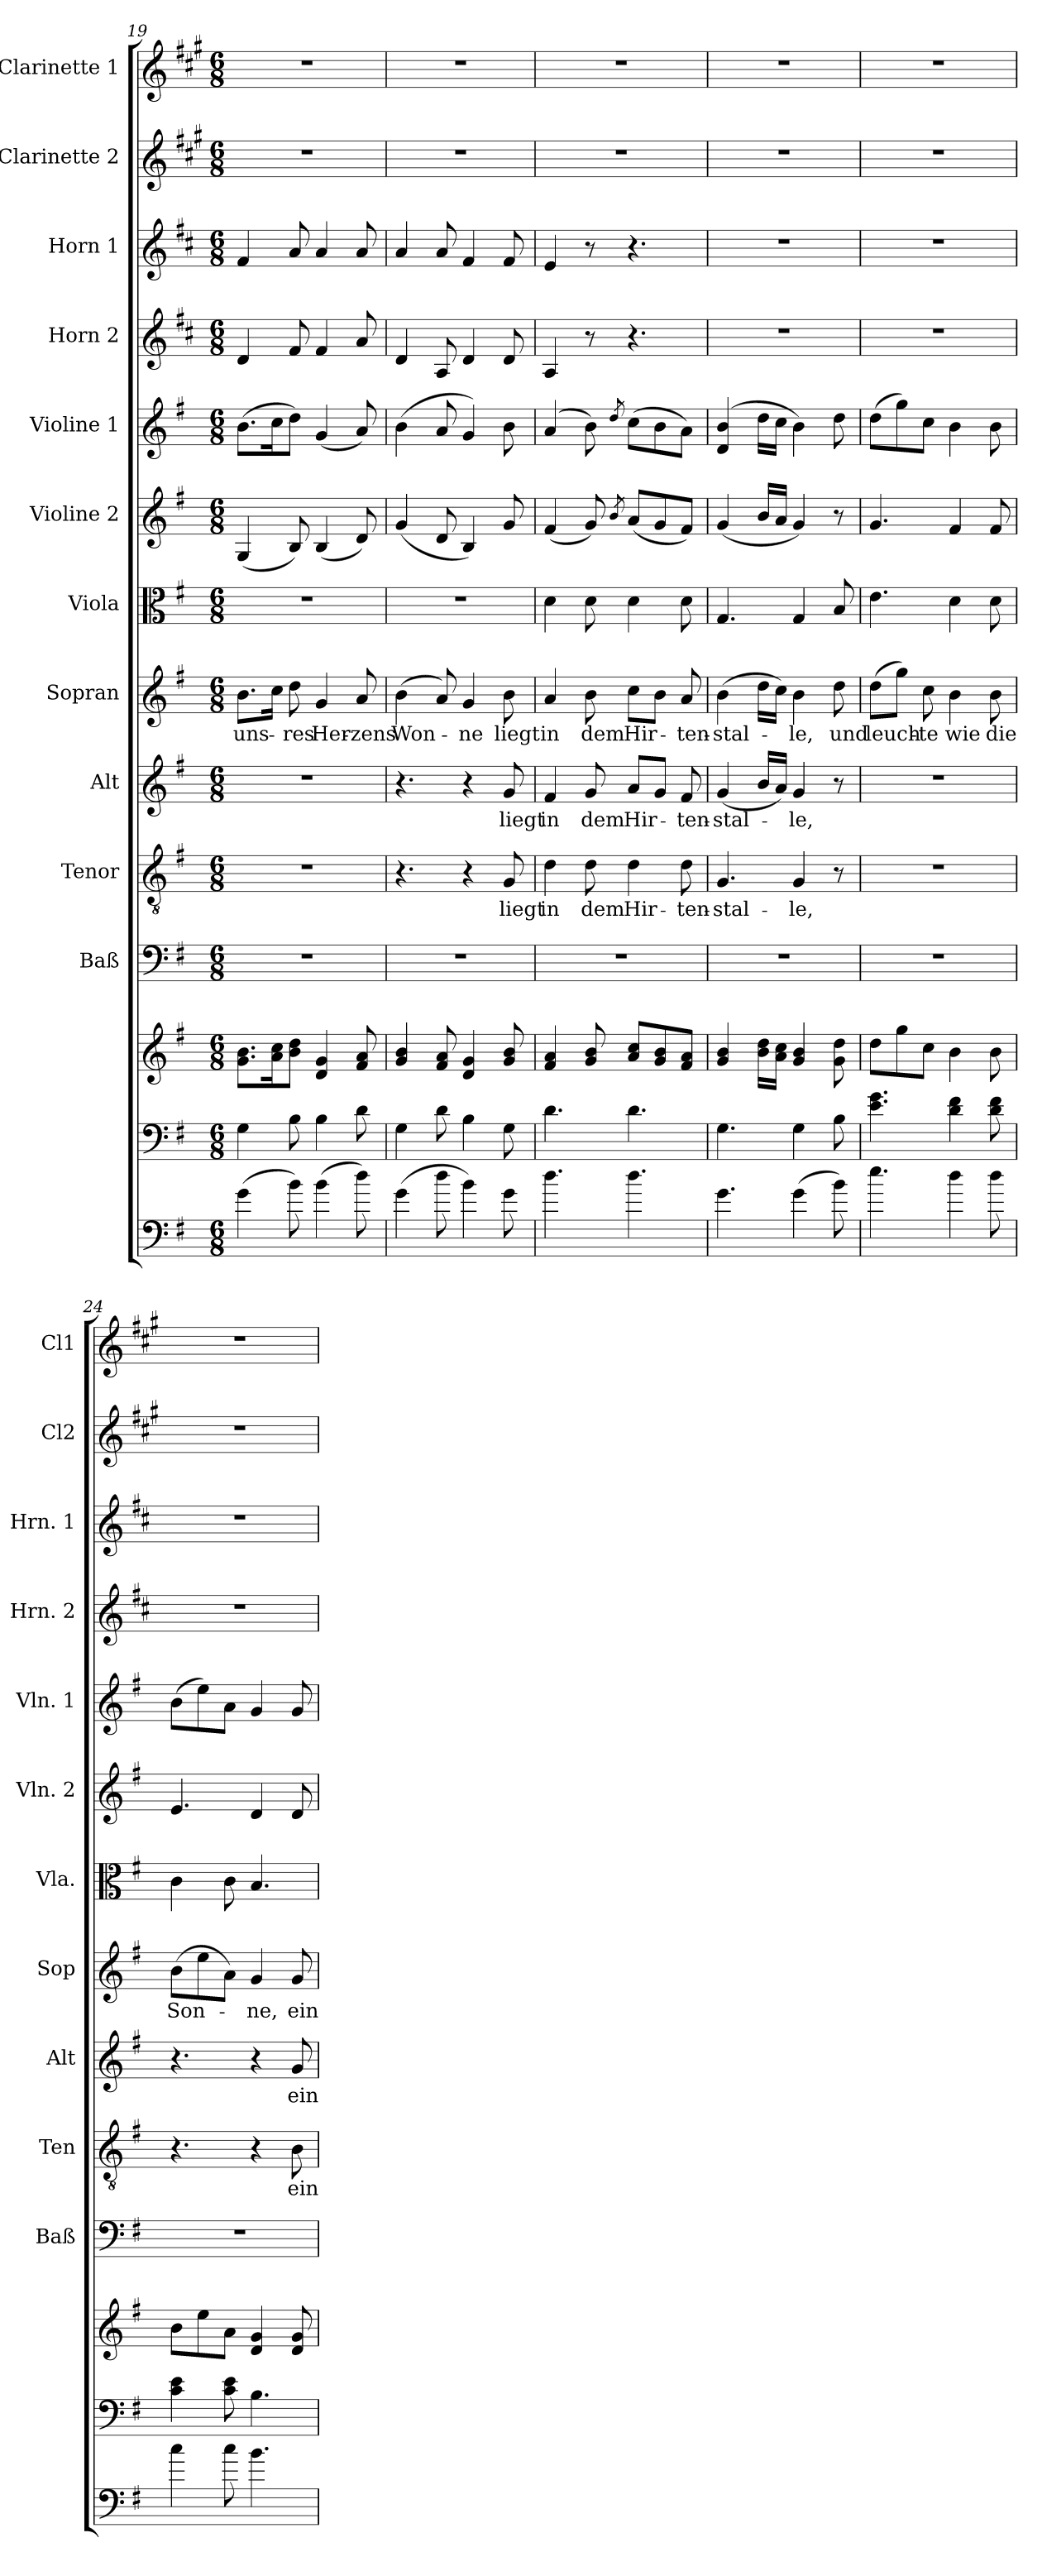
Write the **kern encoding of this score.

**kern	**kern	**kern	**kern	**kern	**text	**kern	**text	**kern	**text	**kern	**kern	**kern	**kern	**kern	**kern	**kern
*part13	*part12	*part12	*part11	*part10	*part10	*part9	*part9	*part8	*part8	*part7	*part6	*part5	*part4	*part3	*part2	*part1
*staff14	*staff13	*staff12	*staff11	*staff10	*staff10	*staff9	*staff9	*staff8	*staff8	*staff7	*staff6	*staff5	*staff4	*staff3	*staff2	*staff1
*	*	*	*I"Baß	*I"Tenor	*	*I"Alt	*	*I"Sopran	*	*I"Viola	*I"Violine 2	*I"Violine 1	*I"Horn 2	*I"Horn 1	*I"Clarinette 2	*I"Clarinette 1
*	*	*	*I'Baß	*I'Ten	*	*I'Alt	*	*I'Sop	*	*I'Vla.	*I'Vln. 2	*I'Vln. 1	*I'Hrn. 2	*I'Hrn. 1	*I'Cl2	*I'Cl1
!!LO:PB:g=z
*clefF4	*clefF4	*clefG2	*clefF4	*clefGv2	*	*clefG2	*	*clefG2	*	*clefC3	*clefG2	*clefG2	*clefG2	*clefG2	*clefG2	*clefG2
*ITrd7c12	*	*	*	*	*	*	*	*	*	*	*	*	*ITrd4c7	*ITrd4c7	*ITrd1c2	*ITrd1c2
*k[f#]	*k[f#]	*k[f#]	*k[f#]	*k[f#]	*	*k[f#]	*	*k[f#]	*	*k[f#]	*k[f#]	*k[f#]	*k[f#]	*k[f#]	*k[f#]	*k[f#]
*G:	*G:	*G:	*G:	*G:	*	*G:	*	*G:	*	*G:	*G:	*G:	*G:	*G:	*G:	*G:
*M6/8	*M6/8	*M6/8	*M6/8	*M6/8	*	*M6/8	*	*M6/8	*	*M6/8	*M6/8	*M6/8	*M6/8	*M6/8	*M6/8	*M6/8
=19	=19	=19	=19	=19	=19	=19	=19	=19	=19	=19	=19	=19	=19	=19	=19	=19
!	!	!	!	!	!	!	!	!	!LO:LY:b	!	!	!	!	!	!	!
(>4G\	4G\	8.g\ 8.b\L	2.r	2.r	.	2.r	.	8.b\L	uns-	2.r	(<4G/	(>8.b\L	4G/	4B/	2.r	2.r
.	.	16a\ 16cc\k	.	.	.	.	.	16cc\Jk	.	.	.	16cc\k	.	.	.	.
!	!	!	!	!	!	!	!	!	!LO:LY:b	!	!	!	!	!	!	!
8B\)	8B\	8b\ 8dd\J	.	.	.	.	.	8dd\	-res	.	8B/)	8dd\J)	8B/	8d/	.	.
!	!	!	!	!	!	!	!	!	!LO:LY:b	!	!	!	!	!	!	!
(>4B\	4B\	4d/ 4g/	.	.	.	.	.	4g/	Her-	.	(<4B/	(<4g/	4B/	4d/	.	.
!	!	!	!	!	!	!	!	!	!LO:LY:b	!	!	!	!	!	!	!
8d\)	8d\	8f#/ 8a/	.	.	.	.	.	8a/	-zens	.	8d/)	8a/)	8d/	8d/	.	.
=20	=20	=20	=20	=20	=20	=20	=20	=20	=20	=20	=20	=20	=20	=20	=20	=20
!	!	!	!	!	!	!	!	!	!LO:LY:b	!	!	!	!	!	!	!
(>4G\	4G\	4g/ 4b/	2.r	4.r	.	4.r	.	(>4b\	Won-	2.r	(<4g/	(<4b\	4G/	4d/	2.r	2.r
8d\	8d\	8f#/ 8a/	.	.	.	.	.	8a/)	.	.	8d/	8a/	8D/	8d/	.	.
!	!	!	!	!	!	!	!	!	!LO:LY:b	!	!	!	!	!	!	!
4B\)	4B\	4d/ 4g/	.	4r	.	4r	.	4g/	-ne	.	4B/)	4g/)	4G/	4B/	.	.
!	!	!	!	!	!LO:LY:b	!	!LO:LY:b	!	!LO:LY:b	!	!	!	!	!	!	!
8G\	8G\	8g/ 8b/	.	8G/	liegt	8g/	liegt	8b\	liegt	.	8g/	8b\	8G/	8B/	.	.
=21	=21	=21	=21	=21	=21	=21	=21	=21	=21	=21	=21	=21	=21	=21	=21	=21
!	!	!	!	!	!LO:LY:b	!	!LO:LY:b	!	!LO:LY:b	!	!	!	!	!	!	!
4.d\	4.d\	4f#/ 4a/	2.r	4d\	in	4f#/	in	4a/	in	4d\	(<4f#/	(4a/	4D/	4A/	2.r	2.r
!	!	!	!	!	!LO:LY:b	!	!LO:LY:b	!	!LO:LY:b	!	!	!	!	!	!	!
.	.	8g/ 8b/	.	8d\	dem	8g/	dem	8b\	dem	8d\	8g/)	8b\)	8r	8r	.	.
.	.	.	.	.	.	.	.	.	.	.	8qb/	8qdd/	.	.	.	.
!	!	!	!	!	!LO:LY:b	!	!LO:LY:b	!	!LO:LY:b	!	!	!	!	!	!	!
4.d\	4.d\	8a/ 8cc/L	.	4d\	Hir-	8a/L	Hir-	8cc\L	Hir-	4d\	(<8a/L	(>8cc\L	4.r	4.r	.	.
.	.	8g/ 8b/	.	.	.	8g/J	.	8b\J	.	.	8g/	8b\	.	.	.	.
!	!	!	!	!	!LO:LY:b	!	!LO:LY:b	!	!LO:LY:b	!	!	!	!	!	!	!
.	.	8f#/ 8a/J	.	8d\	-ten-	8f#/	-ten-	8a/	-ten-	8d\	8f#/J)	8a\J)	.	.	.	.
=22	=22	=22	=22	=22	=22	=22	=22	=22	=22	=22	=22	=22	=22	=22	=22	=22
!	!	!	!	!	!LO:LY:b	!	!LO:LY:b	!	!LO:LY:b	!	!	!	!	!	!	!
4.G\	4.G\	4g/ 4b/	2.r	4.G/	-stal-	(<4g/	-stal-	(>4b\	-stal-	4.G/	(<4g/	(4d/ 4b/	2.r	2.r	2.r	2.r
.	.	16b\ 16dd\LL	.	.	.	16b/LL	.	16dd\LL	.	.	16b/LL	16dd\LL	.	.	.	.
.	.	16a\ 16cc\JJ	.	.	.	16a/JJ)	.	16cc\JJ)	.	.	16a/JJ	16cc\JJ	.	.	.	.
!	!	!	!	!	!LO:LY:b	!	!LO:LY:b	!	!LO:LY:b	!	!	!	!	!	!	!
(>4G\	4G\	4g/ 4b/	.	4G/	-le,	4g/	-le,	4b\	-le,	4G/	4g/)	4b\)	.	.	.	.
!	!	!	!	!	!	!	!	!	!LO:LY:b	!	!	!	!	!	!	!
8B\)	8B\	8g\ 8dd\	.	8r	.	8r	.	8dd\	und	8B/	8r	8dd\	.	.	.	.
=23	=23	=23	=23	=23	=23	=23	=23	=23	=23	=23	=23	=23	=23	=23	=23	=23
!	!	!	!	!	!	!	!	!	!LO:LY:b	!	!	!	!	!	!	!
4.e\	4.e\ 4.g\	8dd\L	2.r	2.r	.	2.r	.	(>8dd\L	leuch-	4.e\	4.g/	(>8dd\L	2.r	2.r	2.r	2.r
.	.	8gg\	.	.	.	.	.	8gg\J)	.	.	.	8gg\)	.	.	.	.
!	!	!	!	!	!	!	!	!	!LO:LY:b	!	!	!	!	!	!	!
.	.	8cc\J	.	.	.	.	.	8cc\	-te	.	.	8cc\J	.	.	.	.
!	!	!	!	!	!	!	!	!	!LO:LY:b	!	!	!	!	!	!	!
4d\	4d\ 4f#\	4b\	.	.	.	.	.	4b\	wie	4d\	4f#/	4b\	.	.	.	.
!	!	!	!	!	!	!	!	!	!LO:LY:b	!	!	!	!	!	!	!
8d\	8d\ 8f#\	8b\	.	.	.	.	.	8b\	die	8d\	8f#/	8b\	.	.	.	.
!!LO:PB:g=z
=24	=24	=24	=24	=24	=24	=24	=24	=24	=24	=24	=24	=24	=24	=24	=24	=24
!	!	!	!	!	!	!	!	!	!LO:LY:b	!	!	!	!	!	!	!
4c\	4c\ 4e\	8b\L	2.r	4.r	.	4.r	.	(>8b\L	Son-	4c\	4.e/	(>8b\L	2.r	2.r	2.r	2.r
.	.	8ee\	.	.	.	.	.	8ee\	.	.	.	8ee\)	.	.	.	.
8c\	8c\ 8e\	8a\J	.	.	.	.	.	8a\J)	.	8c\	.	8a\J	.	.	.	.
!	!	!	!	!	!	!	!	!	!LO:LY:b	!	!	!	!	!	!	!
4.B\	4.B\	4d/ 4g/	.	4r	.	4r	.	4g/	-ne,	4.B/	4d/	4g/	.	.	.	.
!	!	!	!	!	!LO:LY:b	!	!LO:LY:b	!	!LO:LY:b	!	!	!	!	!	!	!
.	.	8d/ 8g/	.	8B\	ein	8g/	ein	8g/	ein	.	8d/	8g/	.	.	.	.
=	=	=	=	=	=	=	=	=	=	=	=	=	=	=	=	=
*-	*-	*-	*-	*-	*-	*-	*-	*-	*-	*-	*-	*-	*-	*-	*-	*-
